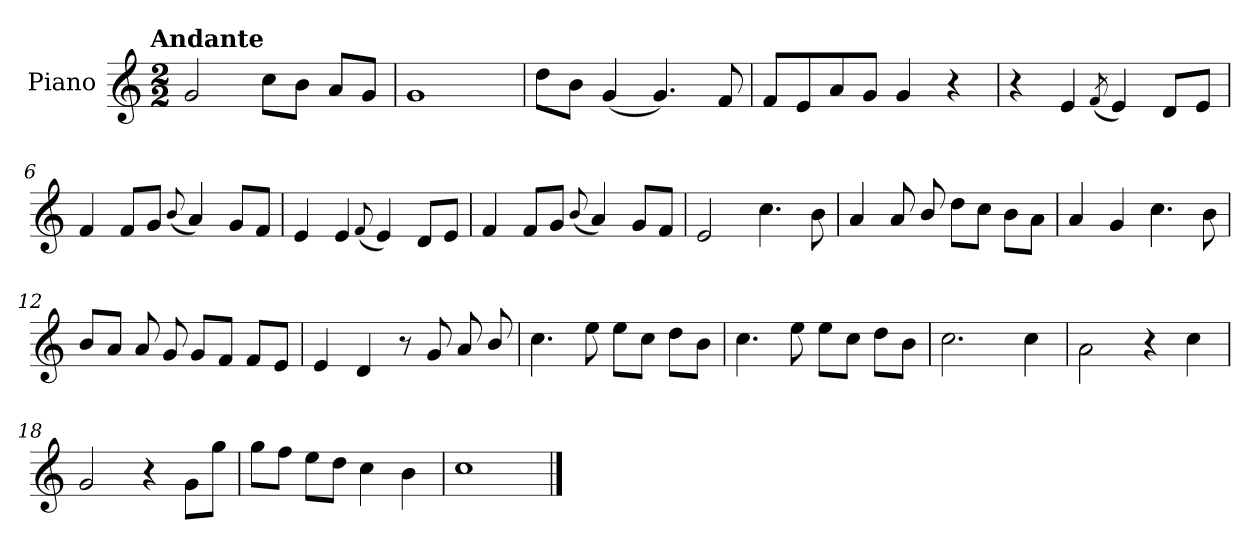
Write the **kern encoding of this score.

**kern
*part1
*staff1
*I"Piano
*I'Pno.
*clefG2
*k[]
!!LO:TX:omd:t=Andante
*M2/2
*MM92
=1
2g/
8cc\L
8b\J
8a/L
8g/J
=2
1g
=3
8dd\L
8b\J
(<4g/
4.g/)
8f/
=4
8f/L
8e/
8a/
8g/J
4g/
4r
=5
4r
4e/
(<8qf/
4e/)
8d/L
8e/J
!!LO:LB:g=z
=6
4f/
8f/L
8g/J
(<8qqb/
4a/)
8g/L
8f/J
=7
4e/
4e/
(<8qqf/
4e/)
8d/L
8e/J
=8
4f/
8f/L
8g/J
(<8qqb/
4a/)
8g/L
8f/J
=9
2e/
4.cc\
8b\
=10
4a/
8a/
8b/
8dd\L
8cc\J
8b\L
8a\J
!!LO:LB:g=z
=11
4a/
4g/
4.cc\
8b\
=12
8b/L
8a/J
8a/
8g/
8g/L
8f/J
8f/L
8e/J
=13
4e/
4d/
8r
8g/
8a/
8b/
=14
4.cc\
8ee\
8ee\L
8cc\J
8dd\L
8b\J
!!LO:LB:g=z
=15
4.cc\
8ee\
8ee\L
8cc\J
8dd\L
8b\J
=16
2.cc\
4cc\
=17
2a\
4r
4cc\
=18
2g/
4r
8g\L
8gg\J
=19
8gg\L
8ff\J
8ee\L
8dd\J
4cc\
4b\
=20
1cc
==
*-
